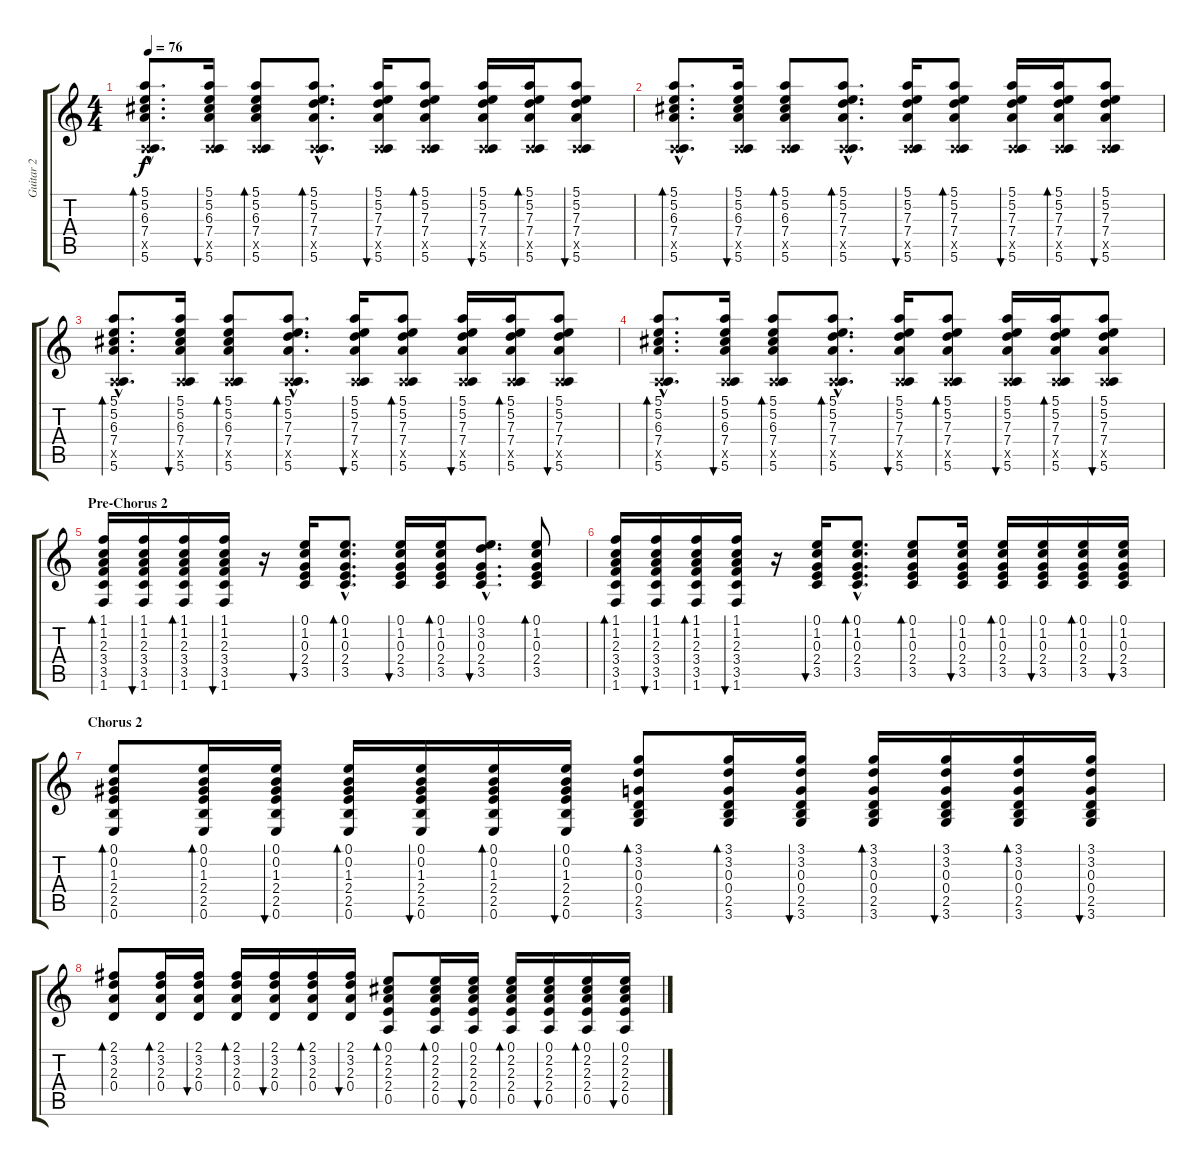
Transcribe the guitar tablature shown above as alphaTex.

\track ("Guitar 2" "Guitar 2") {instrument acousticguitarsteel}
\staff {score tabs}
\tuning (E4 B3 G3 D3 A2 E2) {hide}
\ts (4 4)
\tempo 76
\clef g2
\ks c
(5.1{hac} 5.2{hac} 6.3{hac} 7.4{hac} 0.5{hac x} 5.6{hac}).8{d bd 30 dy f} (5.1 5.2 6.3 7.4 0.5{x} 5.6).16{bu 30} (5.1 5.2 6.3 7.4 0.5{x} 5.6).8{bd 30} (5.1{hac} 5.2{hac} 7.3{hac} 7.4{hac} 0.5{hac x} 5.6{hac}).8{d bd 30} (5.1 5.2 7.3 7.4 0.5{x} 5.6).16{bu 30} (5.1 5.2 7.3 7.4 0.5{x} 5.6).8{bd 30} (5.1 5.2 7.3 7.4 0.5{x} 5.6).16{bu 30} (5.1 5.2 7.3 7.4 0.5{x} 5.6).16{bd 30} (5.1 5.2 7.3 7.4 0.5{x} 5.6).8{bu 30} |
(5.1{hac} 5.2{hac} 6.3{hac} 7.4{hac} 0.5{hac x} 5.6{hac}).8{d bd 30} (5.1 5.2 6.3 7.4 0.5{x} 5.6).16{bu 30} (5.1 5.2 6.3 7.4 0.5{x} 5.6).8{bd 30} (5.1{hac} 5.2{hac} 7.3{hac} 7.4{hac} 0.5{hac x} 5.6{hac}).8{d bd 30} (5.1 5.2 7.3 7.4 0.5{x} 5.6).16{bu 30} (5.1 5.2 7.3 7.4 0.5{x} 5.6).8{bd 30} (5.1 5.2 7.3 7.4 0.5{x} 5.6).16{bu 30} (5.1 5.2 7.3 7.4 0.5{x} 5.6).16{bd 30} (5.1 5.2 7.3 7.4 0.5{x} 5.6).8{bu 30} |
(5.1{hac} 5.2{hac} 6.3{hac} 7.4{hac} 0.5{hac x} 5.6{hac}).8{d bd 30} (5.1 5.2 6.3 7.4 0.5{x} 5.6).16{bu 30} (5.1 5.2 6.3 7.4 0.5{x} 5.6).8{bd 30} (5.1{hac} 5.2{hac} 7.3{hac} 7.4{hac} 0.5{hac x} 5.6{hac}).8{d bd 30} (5.1 5.2 7.3 7.4 0.5{x} 5.6).16{bu 30} (5.1 5.2 7.3 7.4 0.5{x} 5.6).8{bd 30} (5.1 5.2 7.3 7.4 0.5{x} 5.6).16{bu 30} (5.1 5.2 7.3 7.4 0.5{x} 5.6).16{bd 30} (5.1 5.2 7.3 7.4 0.5{x} 5.6).8{bu 30} |
(5.1{hac} 5.2{hac} 6.3{hac} 7.4{hac} 0.5{hac x} 5.6{hac}).8{d bd 30} (5.1 5.2 6.3 7.4 0.5{x} 5.6).16{bu 30} (5.1 5.2 6.3 7.4 0.5{x} 5.6).8{bd 30} (5.1{hac} 5.2{hac} 7.3{hac} 7.4{hac} 0.5{hac x} 5.6{hac}).8{d bd 30} (5.1 5.2 7.3 7.4 0.5{x} 5.6).16{bu 30} (5.1 5.2 7.3 7.4 0.5{x} 5.6).8{bd 30} (5.1 5.2 7.3 7.4 0.5{x} 5.6).16{bu 30} (5.1 5.2 7.3 7.4 0.5{x} 5.6).16{bd 30} (5.1 5.2 7.3 7.4 0.5{x} 5.6).8{bu 30} |
\section ("" "Pre-Chorus 2")
(1.1 1.2 2.3 3.4 3.5 1.6).16{bd 30} (1.1 1.2 2.3 3.4 3.5 1.6).16{bu 30} (1.1 1.2 2.3 3.4 3.5 1.6).16{bd 30} (1.1 1.2 2.3 3.4 3.5 1.6).16{bu 30} r.16 (0.1 1.2 0.3 2.4 3.5).16{bu 30} (0.1{hac} 1.2{hac} 0.3{hac} 2.4{hac} 3.5{hac}).8{d bd 30} (0.1 1.2 0.3 2.4 3.5).16{bu 30} (0.1 1.2 0.3 2.4 3.5).16{bd 30} (0.1{hac} 3.2{hac} 0.3{hac} 2.4{hac} 3.5{hac}).8{d bu 30} (0.1 1.2 0.3 2.4 3.5).8{bd 30} |
(1.1 1.2 2.3 3.4 3.5 1.6).16{bd 30} (1.1 1.2 2.3 3.4 3.5 1.6).16{bu 30} (1.1 1.2 2.3 3.4 3.5 1.6).16{bd 30} (1.1 1.2 2.3 3.4 3.5 1.6).16{bu 30} r.16 (0.1 1.2 0.3 2.4 3.5).16{bu 30} (0.1{hac} 1.2{hac} 0.3{hac} 2.4{hac} 3.5{hac}).8{d bd 30} (0.1 1.2 0.3 2.4 3.5).8{bd 30} (0.1 1.2 0.3 2.4 3.5).16{bu 30} (0.1 1.2 0.3 2.4 3.5).16{bd 30} (0.1 1.2 0.3 2.4 3.5).16{bu 30} (0.1 1.2 0.3 2.4 3.5).16{bd 30} (0.1 1.2 0.3 2.4 3.5).16{bu 30} |
\section ("" "Chorus 2")
(0.1 0.2 1.3 2.4 2.5 0.6).8{bd 30 volume 14} (0.1 0.2 1.3 2.4 2.5 0.6).16{bd 30} (0.1 0.2 1.3 2.4 2.5 0.6).16{bu 30} (0.1 0.2 1.3 2.4 2.5 0.6).16{bd 30} (0.1 0.2 1.3 2.4 2.5 0.6).16{bu 30} (0.1 0.2 1.3 2.4 2.5 0.6).16{bd 30} (0.1 0.2 1.3 2.4 2.5 0.6).16{bu 30} (3.1 3.2 0.3 0.4 2.5 3.6).8{bd 30} (3.1 3.2 0.3 0.4 2.5 3.6).16{bd 30} (3.1 3.2 0.3 0.4 2.5 3.6).16{bu 30} (3.1 3.2 0.3 0.4 2.5 3.6).16{bd 30} (3.1 3.2 0.3 0.4 2.5 3.6).16{bu 30} (3.1 3.2 0.3 0.4 2.5 3.6).16{bd 30} (3.1 3.2 0.3 0.4 2.5 3.6).16{bu 30} |
(2.1 3.2 2.3 0.4).8{bd 30} (2.1 3.2 2.3 0.4).16{bd 30} (2.1 3.2 2.3 0.4).16{bu 30} (2.1 3.2 2.3 0.4).16{bd 30} (2.1 3.2 2.3 0.4).16{bu 30} (2.1 3.2 2.3 0.4).16{bd 30} (2.1 3.2 2.3 0.4).16{bu 30} (0.1 2.2 2.3 2.4 0.5).8{bd 30} (0.1 2.2 2.3 2.4 0.5).16{bd 30} (0.1 2.2 2.3 2.4 0.5).16{bu 30} (0.1 2.2 2.3 2.4 0.5).16{bd 30} (0.1 2.2 2.3 2.4 0.5).16{bu 30} (0.1 2.2 2.3 2.4 0.5).16{bd 30} (0.1 2.2 2.3 2.4 0.5).16{bu 30}
